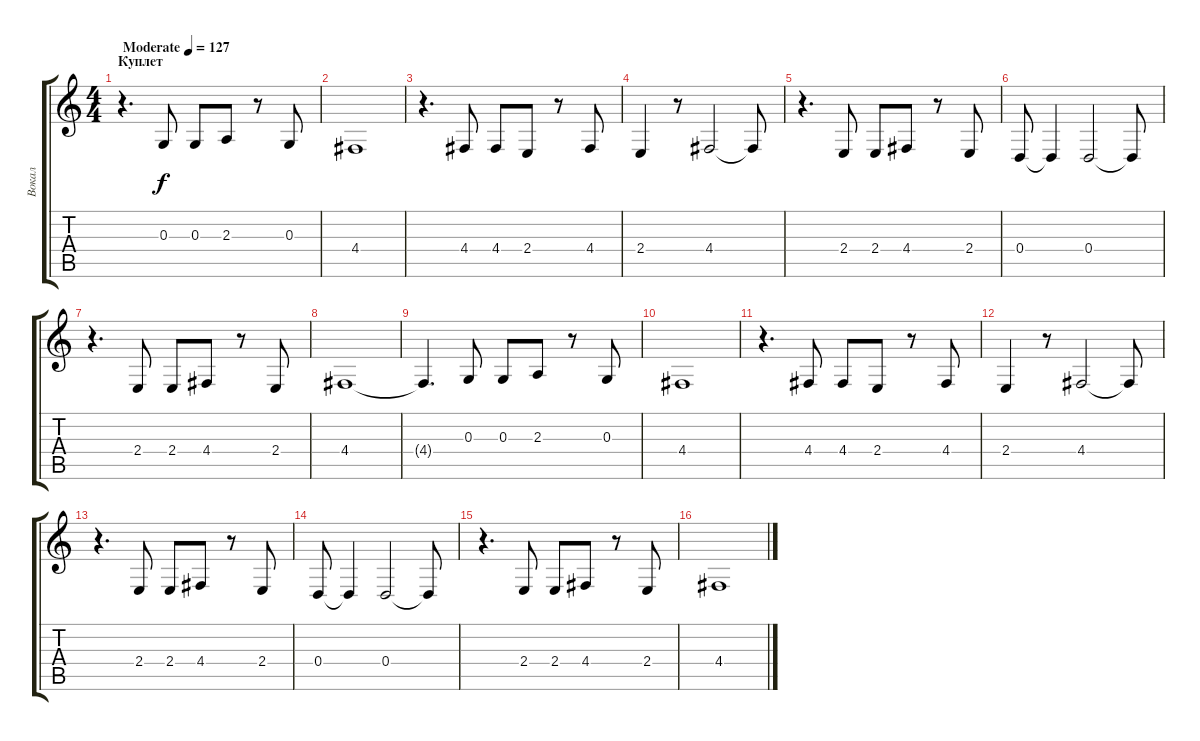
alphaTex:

\track ("Вокал" "Вокал") {instrument tenorsax}
\staff {score tabs}
\tuning (E4 B3 G3 D3 A2 E2) {hide}
\ts (4 4)
\section ("" "Куплет")
\tempo (127 "Moderate")
\clef g2
\ks c
r.4{d dy f instrument tenorsax} 0.3.8 0.3.8 2.3.8 r.8 0.3.8 |
4.4.1 |
r.4{d} 4.4.8 4.4.8 2.4.8 r.8 4.4.8 |
2.4.4 r.8 4.4.2 4.4{t}.8 |
r.4{d} 2.4.8 2.4.8 4.4.8 r.8 2.4.8 |
0.4.8 0.4{t}.4 0.4.2 0.4{t}.8 |
r.4{d} 2.4.8 2.4.8 4.4.8 r.8 2.4.8 |
4.4.1 |
4.4{t}.4{d} 0.3.8 0.3.8 2.3.8 r.8 0.3.8 |
4.4.1 |
r.4{d} 4.4.8 4.4.8 2.4.8 r.8 4.4.8 |
2.4.4 r.8 4.4.2 4.4{t}.8 |
r.4{d} 2.4.8 2.4.8 4.4.8 r.8 2.4.8 |
0.4.8 0.4{t}.4 0.4.2 0.4{t}.8 |
r.4{d} 2.4.8 2.4.8 4.4.8 r.8 2.4.8 |
4.4.1
